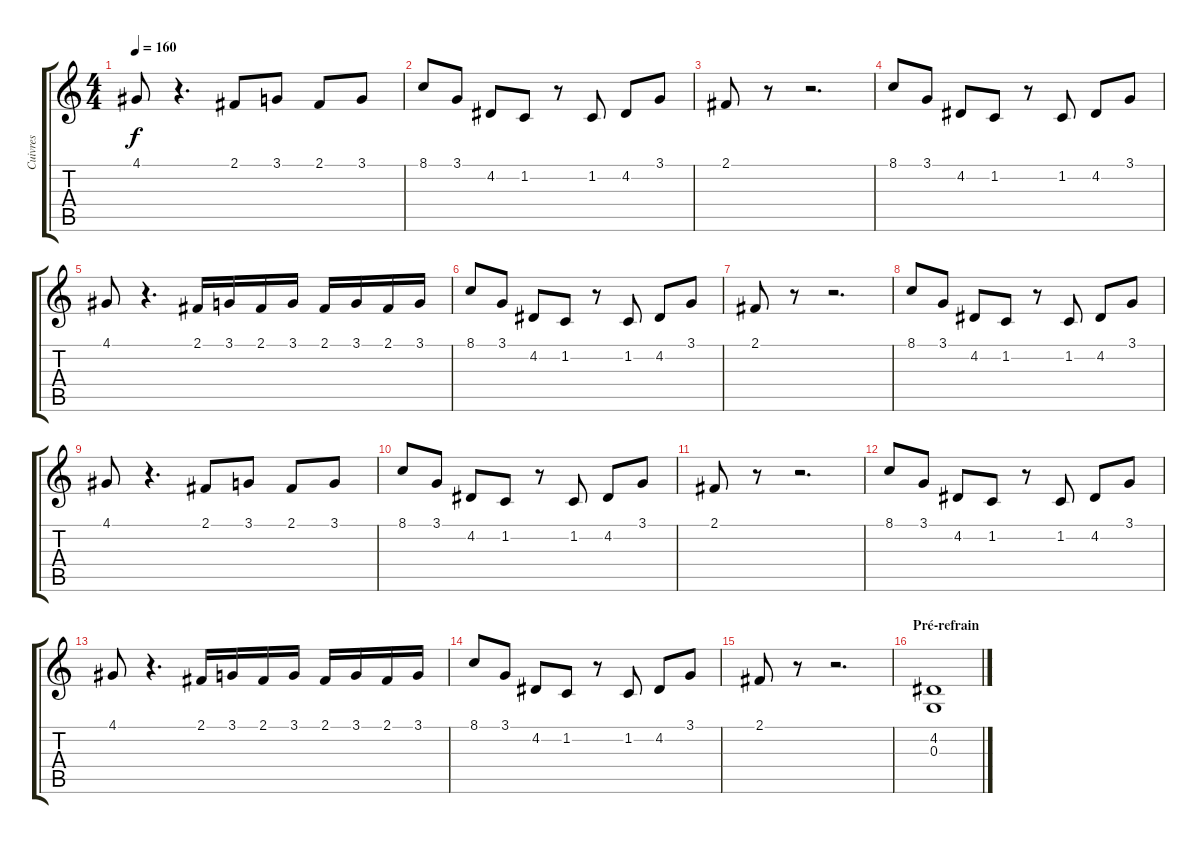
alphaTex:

\track ("Cuivres" "Cuivres") {instrument brasssection}
\staff {score tabs}
\tuning (E4 B3 G3 D3 A2 E2) {hide}
\ts (4 4)
\tempo 160
\clef g2
\ks c
4.1.8{dy f} r.4{d} 2.1.8 3.1.8 2.1.8 3.1.8 |
8.1.8 3.1.8 4.2.8 1.2.8 r.8 1.2.8 4.2.8 3.1.8 |
2.1.8 r.8 r.2{d} |
8.1.8 3.1.8 4.2.8 1.2.8 r.8 1.2.8 4.2.8 3.1.8 |
4.1.8 r.4{d} 2.1.16 3.1.16 2.1.16 3.1.16 2.1.16 3.1.16 2.1.16 3.1.16 |
8.1.8 3.1.8 4.2.8 1.2.8 r.8 1.2.8 4.2.8 3.1.8 |
2.1.8 r.8 r.2{d} |
8.1.8 3.1.8 4.2.8 1.2.8 r.8 1.2.8 4.2.8 3.1.8 |
4.1.8 r.4{d} 2.1.8 3.1.8 2.1.8 3.1.8 |
8.1.8 3.1.8 4.2.8 1.2.8 r.8 1.2.8 4.2.8 3.1.8 |
2.1.8 r.8 r.2{d} |
8.1.8 3.1.8 4.2.8 1.2.8 r.8 1.2.8 4.2.8 3.1.8 |
4.1.8 r.4{d} 2.1.16 3.1.16 2.1.16 3.1.16 2.1.16 3.1.16 2.1.16 3.1.16 |
8.1.8 3.1.8 4.2.8 1.2.8 r.8 1.2.8 4.2.8 3.1.8 |
2.1.8 r.8 r.2{d} |
\section ("" "Pré-refrain")
(4.2 0.3).1
